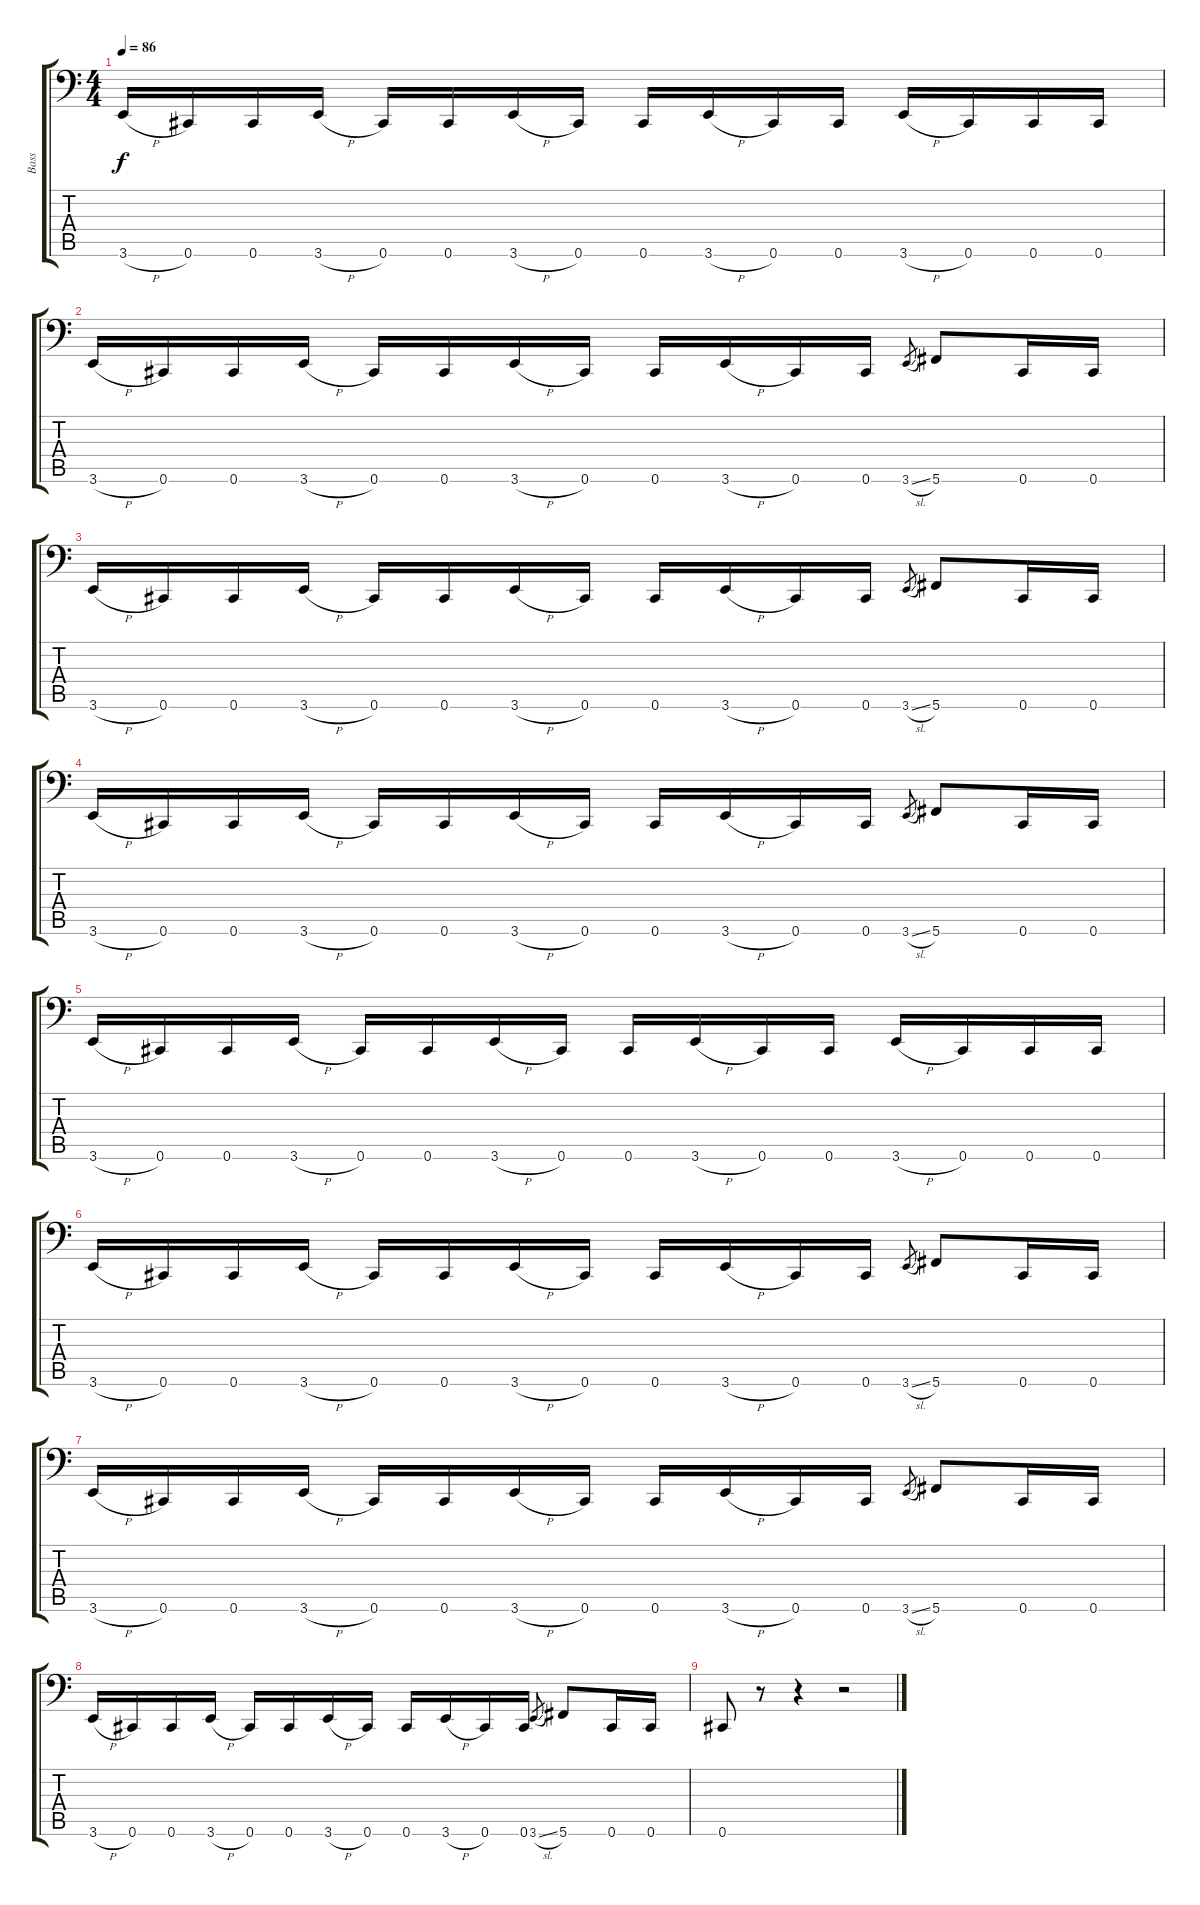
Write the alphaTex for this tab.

\track ("Bass" "Bass") {instrument electricbasspick}
\staff {score tabs}
\tuning (Db3 Ab2 E2 B1 Gb1 Db1) {hide}
\ts (4 4)
\tempo 86
\clef f4
\ks c
3.6{h}.16{dy f} 0.6.16 0.6.16 3.6{h}.16 0.6.16 0.6.16 3.6{h}.16 0.6.16 0.6.16 3.6{h}.16 0.6.16 0.6.16 3.6{h}.16 0.6.16 0.6.16 0.6.16 |
3.6{h}.16 0.6.16 0.6.16 3.6{h}.16 0.6.16 0.6.16 3.6{h}.16 0.6.16 0.6.16 3.6{h}.16 0.6.16 0.6.16 3.6{sl}.8{gr} 5.6.8 0.6.16 0.6.16 |
3.6{h}.16 0.6.16 0.6.16 3.6{h}.16 0.6.16 0.6.16 3.6{h}.16 0.6.16 0.6.16 3.6{h}.16 0.6.16 0.6.16 3.6{sl}.8{gr} 5.6.8 0.6.16 0.6.16 |
3.6{h}.16 0.6.16 0.6.16 3.6{h}.16 0.6.16 0.6.16 3.6{h}.16 0.6.16 0.6.16 3.6{h}.16 0.6.16 0.6.16 3.6{sl}.8{gr} 5.6.8 0.6.16 0.6.16 |
3.6{h}.16 0.6.16 0.6.16 3.6{h}.16 0.6.16 0.6.16 3.6{h}.16 0.6.16 0.6.16 3.6{h}.16 0.6.16 0.6.16 3.6{h}.16 0.6.16 0.6.16 0.6.16 |
3.6{h}.16 0.6.16 0.6.16 3.6{h}.16 0.6.16 0.6.16 3.6{h}.16 0.6.16 0.6.16 3.6{h}.16 0.6.16 0.6.16 3.6{sl}.8{gr} 5.6.8 0.6.16 0.6.16 |
3.6{h}.16 0.6.16 0.6.16 3.6{h}.16 0.6.16 0.6.16 3.6{h}.16 0.6.16 0.6.16 3.6{h}.16 0.6.16 0.6.16 3.6{sl}.8{gr} 5.6.8 0.6.16 0.6.16 |
3.6{h}.16 0.6.16 0.6.16 3.6{h}.16 0.6.16 0.6.16 3.6{h}.16 0.6.16 0.6.16 3.6{h}.16 0.6.16 0.6.16 3.6{sl}.8{gr} 5.6.8 0.6.16 0.6.16 |
0.6.8 r.8 r.4 r.2
